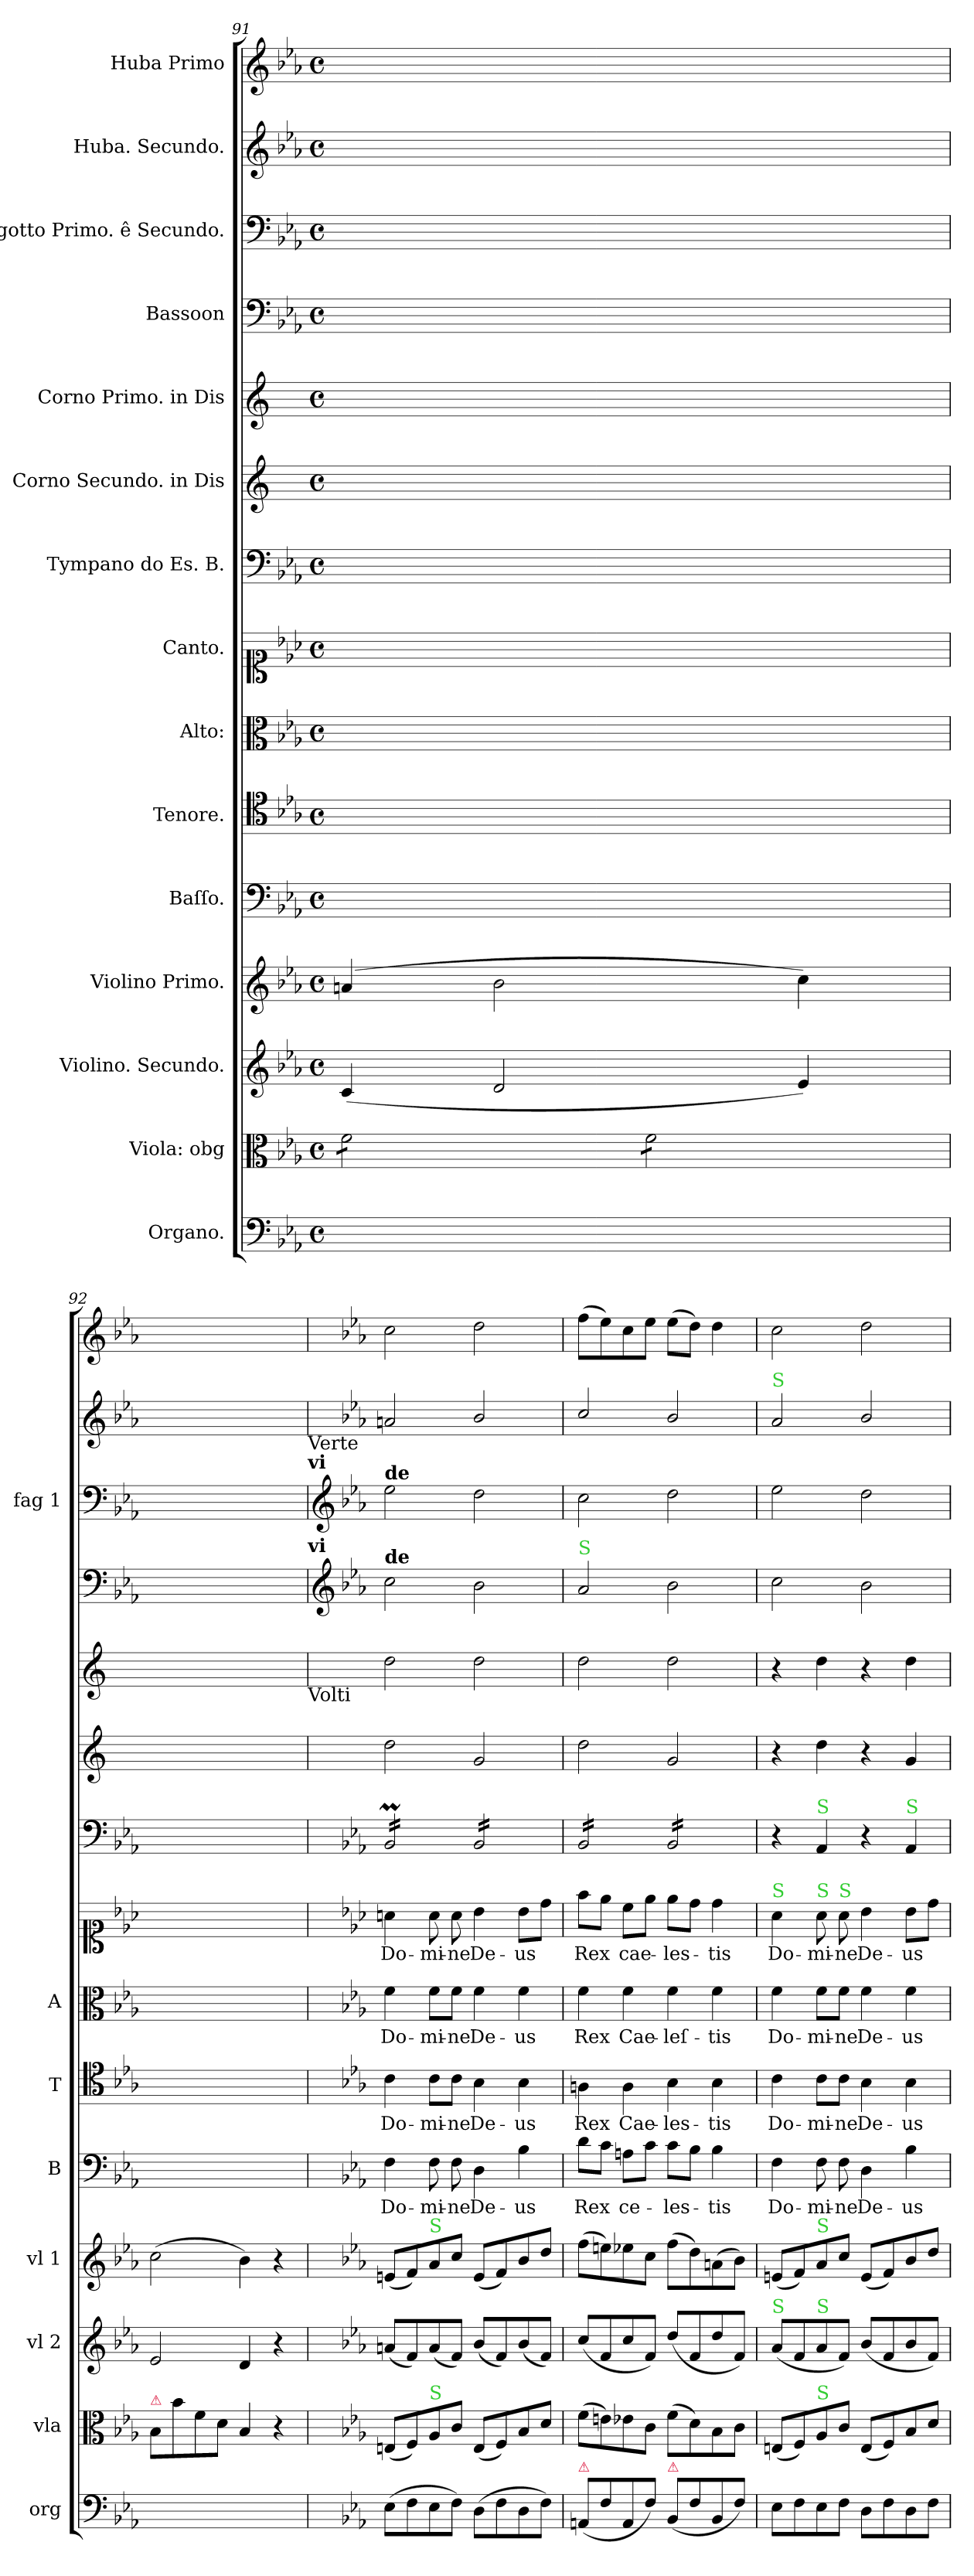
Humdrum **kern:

**kern	**kern	**dynam	**kern	**dynam	**kern	**dynam	**kern	**text	**kern	**text	**kern	**text	**kern	**text	**dynam	**kern	**kern	**kern	**kern	**kern	**kern	**kern
*part15	*part14	*part14	*part13	*part13	*part12	*part12	*part11	*part11	*part10	*part10	*part9	*part9	*part8	*part8	*part8	*part7	*part6	*part5	*part4	*part3	*part2	*part1
*staff15	*staff14	*staff14	*staff13	*staff13	*staff12	*staff12	*staff11	*staff11	*staff10	*staff10	*staff9	*staff9	*staff8	*staff8	*staff8	*staff7	*staff6	*staff5	*staff4	*staff3	*staff2	*staff1
*I"Organo.	*I"Viola: obg	*	*I"Violino. Secundo.	*	*I"Violino Primo.	*	*I"Baſſo.	*	*I"Tenore.	*	*I"Alto:	*	*I"Canto.	*	*	*I"Tympano do Es. B.	*I"Corno Secundo. in Dis	*I"Corno Primo. in Dis	*I"Bassoon	*I"Fagotto Primo. ê Secundo.	*I"Huba. Secundo.	*I"Huba Primo
*I'org	*I'vla	*	*I'vl 2	*	*I'vl 1	*	*I'B	*	*I'T	*	*I'A	*	*	*	*	*	*	*	*	*I'fag 1	*	*
*clefF4	*clefC3	*	*clefG2	*	*clefG2	*	*clefF4	*	*clefC4	*	*clefC3	*	*clefC1	*	*	*clefF4	*clefG2	*clefG2	*clefF4	*clefF4	*clefG2	*clefG2
*	*	*	*	*	*	*	*	*	*	*	*	*	*	*	*	*	*ITrd5c9	*ITrd5c9	*	*	*	*
*k[b-e-a-]	*k[b-e-a-]	*	*k[b-e-a-]	*	*k[b-e-a-]	*	*k[b-e-a-]	*	*k[b-e-a-]	*	*k[b-e-a-]	*	*k[b-e-a-]	*	*	*k[b-e-a-]	*k[b-e-a-]	*k[b-e-a-]	*k[b-e-a-]	*k[b-e-a-]	*k[b-e-a-]	*k[b-e-a-]
*E-:	*E-:	*	*E-:	*	*E-:	*	*E-:	*	*E-:	*	*E-:	*	*E-:	*	*	*E-:	*E-:	*E-:	*	*	*E-:	*E-:
*M4/4	*M4/4	*	*M4/4	*	*M4/4	*	*M4/4	*	*M4/4	*	*M4/4	*	*M4/4	*	*	*M4/4	*M4/4	*M4/4	*M4/4	*M4/4	*M4/4	*M4/4
*met(c)	*met(c)	*	*met(c)	*	*met(c)	*	*met(c)	*	*met(c)	*	*met(c)	*	*met(c)	*	*	*met(c)	*met(c)	*met(c)	*met(c)	*met(c)	*met(c)	*met(c)
=91	=91	=91	=91	=91	=91	=91	=91	=91	=91	=91	=91	=91	=91	=91	=91	=91	=91	=91	=91	=91	=91	=91
*	*tremolo	*	*	*	*	*	*	*	*	*	*	*	*	*	*	*	*	*	*	*	*	*
1ryy	8f\L	.	(4c/	.	(4an/	.	1ryy	.	1ryy	.	1ryy	.	1ryy	.	.	1ryy	1ryy	1ryy	1ryy	1ryy	1ryy	1ryy
.	8f\	.	.	.	.	.	.	.	.	.	.	.	.	.	.	.	.	.	.	.	.	.
.	8f\	.	2d/	.	2b-\	.	.	.	.	.	.	.	.	.	.	.	.	.	.	.	.	.
.	8f\J	.	.	.	.	.	.	.	.	.	.	.	.	.	.	.	.	.	.	.	.	.
.	8f\L	.	.	.	.	.	.	.	.	.	.	.	.	.	.	.	.	.	.	.	.	.
.	8f\	.	.	.	.	.	.	.	.	.	.	.	.	.	.	.	.	.	.	.	.	.
.	8f\	.	4e-/)	.	4cc\)	.	.	.	.	.	.	.	.	.	.	.	.	.	.	.	.	.
.	8f\J	.	.	.	.	.	.	.	.	.	.	.	.	.	.	.	.	.	.	.	.	.
*	*Xtremolo	*	*	*	*	*	*	*	*	*	*	*	*	*	*	*	*	*	*	*	*	*
=92	=92	=92	=92	=92	=92	=92	=92	=92	=92	=92	=92	=92	=92	=92	=92	=92	=92	=92	=92	=92	=92	=92
!	!LO:TX:a:color=crimson:t=⚠	!	!	!	!	!	!	!	!	!	!	!	!	!	!	!	!	!	!	!	!	!
1ryy	8B-/L	.	2e-/	.	(2cc\	.	1ryy	.	1ryy	.	1ryy	.	1ryy	.	.	1ryy	1ryy	1ryy	1ryy	1ryy	1ryy	1ryy
.	8b-\	.	.	.	.	.	.	.	.	.	.	.	.	.	.	.	.	.	.	.	.	.
.	8f\	.	.	.	.	.	.	.	.	.	.	.	.	.	.	.	.	.	.	.	.	.
.	8d\J	.	.	.	.	.	.	.	.	.	.	.	.	.	.	.	.	.	.	.	.	.
.	4B-/	.	4d/	.	4b-\)	.	.	.	.	.	.	.	.	.	.	.	.	.	.	.	.	.
.	4r	.	4r	.	4r	.	.	.	.	.	.	.	.	.	.	.	.	.	.	.	.	.
!	!	!	!	!	!	!	!	!	!	!	!	!	!	!	!	!	!	!	!	!	!LO:TX:b:t=Verte	!
!	!	!	!	!	!	!	!	!	!	!	!	!	!	!	!	!	!	!	!	!LO:TX:a:B:t=vi	!	!
!	!	!	!	!	!	!	!	!	!	!	!	!	!	!	!	!	!	!	!LO:TX:a:B:t=vi	!	!	!
!	!	!	!	!	!	!	!	!	!	!	!	!	!	!	!	!	!	!LO:TX:b:t=Volti	!	!	!	!
=93	=93	=93	=93	=93	=93	=93	=93	=93	=93	=93	=93	=93	=93	=93	=93	=93	=93	=93	=93	=93	=93	=93
*	*	*	*	*	*	*	*	*	*	*	*	*	*	*	*	*	*	*	*clefG2	*clefG2	*	*
*	*	*	*	*	*	*	*	*	*	*	*	*	*	*	*	*	*	*	*k[b-e-a-]	*k[b-e-a-]	*	*
!	!	!	!	!	!	!	!	!	!	!	!	!	!	!	!	!	!	!	!	!LO:TX:a:B:t=de	!	!
!	!	!	!	!	!	!	!	!	!	!	!	!	!	!	!	!	!	!	!LO:TX:a:B:t=de	!	!	!
!	!	!LO:DY:a	!	!LO:DY:b:rj	!	!LO:DY:b:rj	!	!	!	!	!	!	!	!	!LO:DY:a	!	!	!	!	!	!	!
*	*	*	*	*	*	*	*	*	*	*	*	*	*	*	*	*tremolo	*	*	*	*	*	*
(8E-\L	(8En/L	fort	(8an/L	forto	(8en/L	forto	4F\	Do-	4c\	Do-	4f\	Do-	4an\	Do-	fort	16BB-M/LL	2f\	2f\	2cc\	2ee-\	2an/	2cc\
.	.	.	.	.	.	.	.	.	.	.	.	.	.	.	.	16BB-M/	.	.	.	.	.	.
8F\	8F/)	.	8f/)	.	8f/)	.	.	.	.	.	.	.	.	.	.	16BB-M/	.	.	.	.	.	.
.	.	.	.	.	.	.	.	.	.	.	.	.	.	.	.	16BB-M/	.	.	.	.	.	.
!	!	!	!	!	!LO:TX:a:color=limegreen:t=S	!	!	!	!	!	!	!	!	!	!	!	!	!	!	!	!	!
!	!LO:TX:a:color=limegreen:t=S	!	!	!	!	!	!	!	!	!	!	!	!	!	!	!	!	!	!	!	!	!
8E-\	8A-/	.	(8a/	.	8a-/	.	8F\	-mi-	8c\L	-mi-	8f\L	-mi-	8a\	-mi-	.	16BB-M/	.	.	.	.	.	.
.	.	.	.	.	.	.	.	.	.	.	.	.	.	.	.	16BB-M/	.	.	.	.	.	.
8F\J)	8c/J	.	8f/J)	.	8cc/J	.	8F\	-ne	8c\J	-ne	8f\J	-ne	8a\	-ne	.	16BB-M/	.	.	.	.	.	.
.	.	.	.	.	.	.	.	.	.	.	.	.	.	.	.	16BB-M/JJ	.	.	.	.	.	.
(8D\L	(8E/L	.	(8b-/L	.	(8e/L	.	4D\	De-	4B-\	De-	4f\	De-	4b-\	De-	.	16BB-/LL	2B-/	2f\	2b-\	2dd\	2b-/	2dd\
.	.	.	.	.	.	.	.	.	.	.	.	.	.	.	.	16BB-/	.	.	.	.	.	.
8F\	8F/)	.	8f/)	.	8f/)	.	.	.	.	.	.	.	.	.	.	16BB-/	.	.	.	.	.	.
.	.	.	.	.	.	.	.	.	.	.	.	.	.	.	.	16BB-/	.	.	.	.	.	.
8D\	8B-/	.	(8b-/	.	8b-/	.	4B-\	-us	4B-\	-us	4f\	-us	8b-\L	-us	.	16BB-/	.	.	.	.	.	.
.	.	.	.	.	.	.	.	.	.	.	.	.	.	.	.	16BB-/	.	.	.	.	.	.
8F\J)	8d/J	.	8f/J)	.	8dd/J	.	.	.	.	.	.	.	8dd\J	.	.	16BB-/	.	.	.	.	.	.
.	.	.	.	.	.	.	.	.	.	.	.	.	.	.	.	16BB-/JJ	.	.	.	.	.	.
=94	=94	=94	=94	=94	=94	=94	=94	=94	=94	=94	=94	=94	=94	=94	=94	=94	=94	=94	=94	=94	=94	=94
!	!	!	!	!	!	!	!	!	!	!	!	!	!	!	!	!	!	!	!LO:TX:a:color=limegreen:t=S	!	!	!
!LO:TX:a:color=crimson:t=⚠	!	!	!	!	!	!	!	!	!	!	!	!	!	!	!	!	!	!	!	!	!	!
(8AAn/L	(8f\L	.	(8cc/L	.	(8ff\L	.	8d\L	Rex	4An\	Rex	4f\	Rex	8ff\L	Rex	.	16BB-/LL	2f\	2f\	2a-/	2cc\	2cc/	(8ff\L
.	.	.	.	.	.	.	.	.	.	.	.	.	.	.	.	16BB-/	.	.	.	.	.	.
8F\	8en\)	.	8f/	.	8een\)	.	8c\J	.	.	.	.	.	8ee-\J	.	.	16BB-/	.	.	.	.	.	8ee-\)
.	.	.	.	.	.	.	.	.	.	.	.	.	.	.	.	16BB-/	.	.	.	.	.	.
8AA/	8e-X\	.	8cc/	.	8ee-X\	.	8An\L	ce-	4A\	Cae-	4f\	Cae-	8cc\L	cae-	.	16BB-/	.	.	.	.	.	8cc\
.	.	.	.	.	.	.	.	.	.	.	.	.	.	.	.	16BB-/	.	.	.	.	.	.
8F\J)	8c\J	.	8f/J)	.	8cc\J	.	8c\J	.	.	.	.	.	8ee-\J	.	.	16BB-/	.	.	.	.	.	8ee-\J
.	.	.	.	.	.	.	.	.	.	.	.	.	.	.	.	16BB-/JJ	.	.	.	.	.	.
!LO:TX:a:color=crimson:t=⚠	!	!	!	!	!	!	!	!	!	!	!	!	!	!	!	!	!	!	!	!	!	!
(8BB-/L	(8f\L	.	(8dd/L	.	(8ff\L	.	8c\L	-les-	4B-\	-les-	4f\	-leſ-	8ee-\L	-les-	.	16BB-/LL	2B-/	2f\	2b-\	2dd\	2b-/	(8ee-\L
.	.	.	.	.	.	.	.	.	.	.	.	.	.	.	.	16BB-/	.	.	.	.	.	.
8F\	8d\)	.	8f/	.	8dd\)	.	8B-\J	.	.	.	.	.	8dd\J	.	.	16BB-/	.	.	.	.	.	8dd\J)
.	.	.	.	.	.	.	.	.	.	.	.	.	.	.	.	16BB-/	.	.	.	.	.	.
8BB-/	8B-\	.	8dd/	.	(8an\	.	4B-\	-tis	4B-\	-tis	4f\	-tis	4dd\	-tis	.	16BB-/	.	.	.	.	.	4dd\
.	.	.	.	.	.	.	.	.	.	.	.	.	.	.	.	16BB-/	.	.	.	.	.	.
8F\J)	8c\J	.	8f/J)	.	8b-\J)	.	.	.	.	.	.	.	.	.	.	16BB-/	.	.	.	.	.	.
.	.	.	.	.	.	.	.	.	.	.	.	.	.	.	.	16BB-/JJ	.	.	.	.	.	.
*	*	*	*	*	*	*	*	*	*	*	*	*	*	*	*	*Xtremolo	*	*	*	*	*	*
=95	=95	=95	=95	=95	=95	=95	=95	=95	=95	=95	=95	=95	=95	=95	=95	=95	=95	=95	=95	=95	=95	=95
!	!	!	!	!	!	!	!	!	!	!	!	!	!	!	!	!	!	!	!	!	!LO:TX:a:color=limegreen:t=S	!
!	!	!	!	!	!	!	!	!	!	!	!	!	!LO:TX:a:color=limegreen:t=S	!	!	!	!	!	!	!	!	!
!	!	!	!LO:TX:a:color=limegreen:t=S	!	!	!	!	!	!	!	!	!	!	!	!	!	!	!	!	!	!	!
8E-\L	(8En/L	.	(8a-/L	.	(8en/L	.	4F\	Do-	4c\	Do-	4f\	Do-	4a-\	Do-	.	4r	4r	4r	2cc\	2ee-\	2a-/	2cc\
8F\	8F/)	.	8f/	.	8f/)	.	.	.	.	.	.	.	.	.	.	.	.	.	.	.	.	.
!	!	!	!	!	!	!	!	!	!	!	!	!	!	!	!	!LO:TX:a:color=limegreen:t=S	!	!	!	!	!	!
!	!	!	!	!	!	!	!	!	!	!	!	!	!LO:TX:a:color=limegreen:t=S	!	!	!	!	!	!	!	!	!
!	!	!	!	!	!LO:TX:a:color=limegreen:t=S	!	!	!	!	!	!	!	!	!	!	!	!	!	!	!	!	!
!	!	!	!LO:TX:a:color=limegreen:t=S	!	!	!	!	!	!	!	!	!	!	!	!	!	!	!	!	!	!	!
!	!LO:TX:a:color=limegreen:t=S	!	!	!	!	!	!	!	!	!	!	!	!	!	!	!	!	!	!	!	!	!
8E-\	8A-/	.	8a-/	.	8a-/	.	8F\	-mi-	8c\L	-mi-	8f\L	-mi-	8a-\	-mi-	.	4AA-/	4f\	4f\	.	.	.	.
!	!	!	!	!	!	!	!	!	!	!	!	!	!LO:TX:a:color=limegreen:t=S	!	!	!	!	!	!	!	!	!
8F\J	8c/J	.	8f/J)	.	8cc/J	.	8F\	-ne	8c\J	-ne	8f\J	-ne	8a-\	-ne	.	.	.	.	.	.	.	.
8D\L	(8E/L	.	(8b-/L	.	(8e/L	.	4D\	De-	4B-\	De-	4f\	De-	4b-\	De-	.	4r	4r	4r	2b-\	2dd\	2b-/	2dd\
8F\	8F/)	.	8f/	.	8f/)	.	.	.	.	.	.	.	.	.	.	.	.	.	.	.	.	.
!	!	!	!	!	!	!	!	!	!	!	!	!	!	!	!	!LO:TX:a:color=limegreen:t=S	!	!	!	!	!	!
8D\	8B-/	.	8b-/	.	8b-/	.	4B-\	-us	4B-\	-us	4f\	-us	8b-\L	-us	.	4AA-/	4B-/	4f\	.	.	.	.
8F\J	8d/J	.	8f/J)	.	8dd/J	.	.	.	.	.	.	.	8dd\J	.	.	.	.	.	.	.	.	.
=	=	=	=	=	=	=	=	=	=	=	=	=	=	=	=	=	=	=	=	=	=	=
*-	*-	*-	*-	*-	*-	*-	*-	*-	*-	*-	*-	*-	*-	*-	*-	*-	*-	*-	*-	*-	*-	*-
